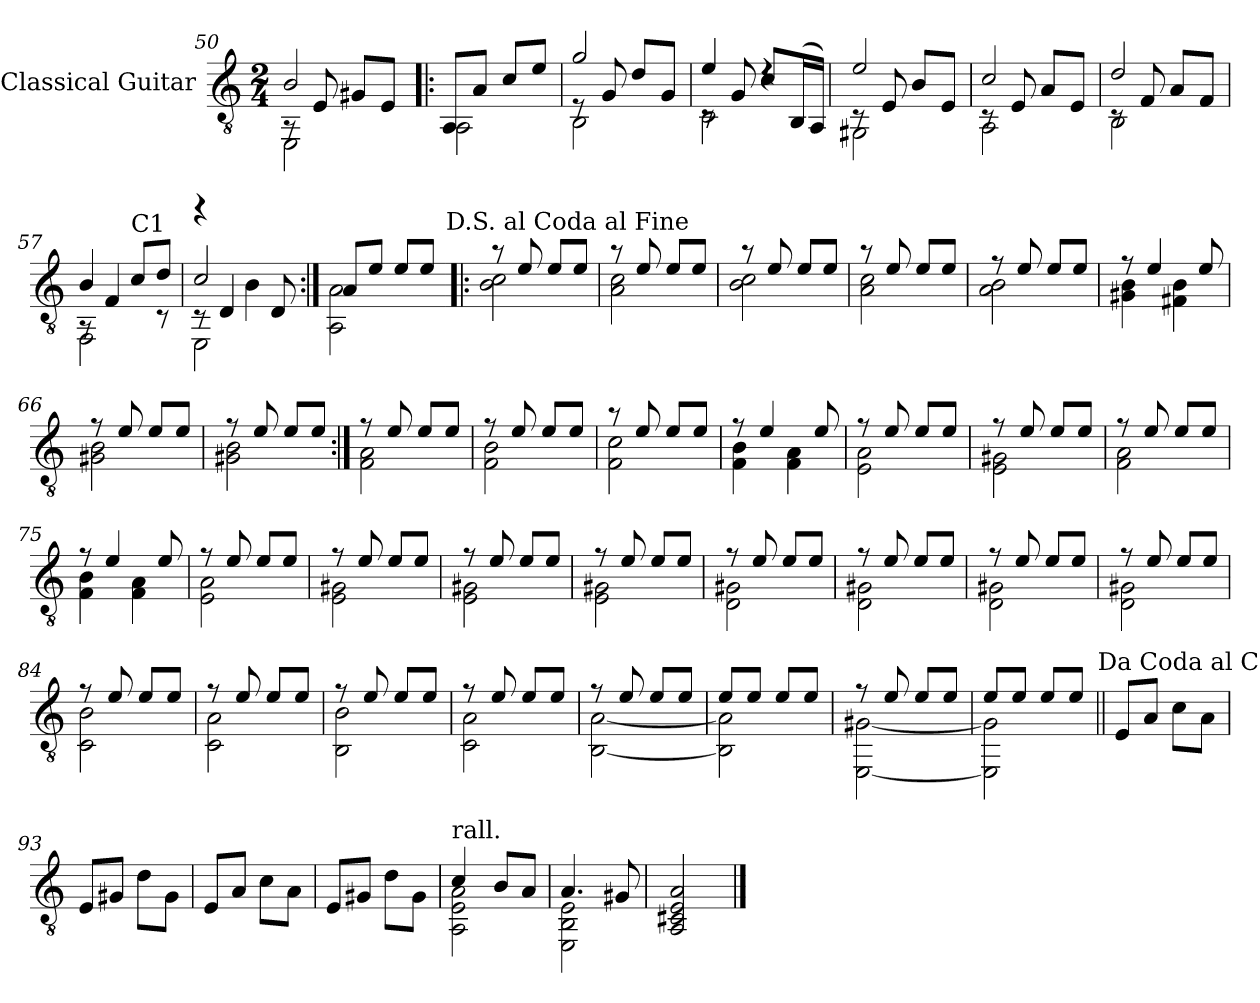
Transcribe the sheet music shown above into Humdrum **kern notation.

**kern
*part1
*staff1
*I"Classical Guitar
*I'Guit.
*clefGv2
*k[]
*M2/4
=50
*^
*	*^
8rAA	2EE\	2B/
8E/	.	.
8G#X/L	.	.
8E/J	.	.
*	*v	*v
=51!|:	=51!|:
8AA/L	2AA\
8A/J	.
8c/L	.
8e/J	.
=52	=52
*	*^
8rE	2BB<\	2g/
8G/	.	.
8d/L	.	.
8G/J	.	.
=53	=53	=53
8rC	2C<\	4e/
8G/	.	.
8c/L	.	4rd
(>16BB/L	.	.
16AA/JJ)	.	.
!!LO:LB:g=z	!!	!!
=54	=54	=54
8rC	2GG#X<\	2e/
8E/	.	.
8B/L	.	.
8E/J	.	.
=55	=55	=55
8rC	2AA\	2c/
8E/	.	.
8A/L	.	.
8E/J	.	.
=56	=56	=56
8rC	2BB<\	2d/
8F/	.	.
8A/L	.	.
8F/J	.	.
=57	=57	=57
8rAA	2FF<\	4B/
4F/	.	.
!	!	!LO:TX:a:t=C1
.	.	8c/L
8rC	.	8d/J
=58	=58	=58
*	*	*^
8rC	2EE\	2c/	4rbb
4D/	.	.	.
.	.	.	4B\
8D/	.	.	.
*	*v	*v	*v
=59:|!	=59:|!
8A/L	2AA\ 2A\
8e/J	.
8e/L	.
8e/J	.
!LO:TX:a:t=D.S. al Coda al Fine	!
!!LO:LB:g=z	!!
=60!|:	=60!|:
8r	2B\<<< 2c\<<<
8e/	.
8e/L	.
8e/J	.
=61	=61
8r	2A\< 2c\<
8e/	.
8e/L	.
8e/J	.
=62	=62
8r	2B\ 2c\
8e/	.
8e/L	.
8e/J	.
=63	=63
8r	2A\ 2c\
8e/	.
8e/L	.
8e/J	.
=64	=64
8r	2A\<<<< 2B\<<<<
8e/	.
8e/L	.
8e/J	.
=65	=65
8r	4G#X\< 4B\<
4e/	.
.	4F#X\< 4B\<
8e/	.
!!LO:LB:g=z	!!
=66	=66
8r	2G#X\< 2B\<
8e/	.
8e/L	.
8e/J	.
=67	=67
8r	2G#X\ 2B\
8e/	.
8e/L	.
8e/J	.
=68:|!	=68:|!
8r	2F\<<<< 2A\<<<<
8e/	.
8e/L	.
8e/J	.
=69	=69
8r	2F\<< 2B\<<
8e/	.
8e/L	.
8e/J	.
=70	=70
8r	2F\<< 2c\<<
8e/	.
8e/L	.
8e/J	.
=71	=71
8r	4F\ 4B\
4e/	.
.	4F\ 4A\
8e/	.
!!LO:LB:g=z	!!
=72	=72
8r	2E\<< 2A\<<
8e/	.
8e/L	.
8e/J	.
=73	=73
8r	2E\ 2G#X\
8e/	.
8e/L	.
8e/J	.
=74	=74
8r	2F\ 2A\
8e/	.
8e/L	.
8e/J	.
=75	=75
8r	4F\<< 4B\<<
4e/	.
.	4F\ 4A\
8e/	.
=76	=76
8r	2E\ 2A\
8e/	.
8e/L	.
8e/J	.
!!LO:LB:g=z	!!
=77	=77
8r	2E\ 2G#X\
8e/	.
8e/L	.
8e/J	.
=78	=78
8r	2E\ 2G#X\
8e/	.
8e/L	.
8e/J	.
=79	=79
8r	2E\ 2G#X\
8e/	.
8e/L	.
8e/J	.
=80	=80
8r	2D\< 2G#X\<
8e/	.
8e/L	.
8e/J	.
=81	=81
8r	2D\ 2G#X\
8e/	.
8e/L	.
8e/J	.
!!LO:LB:g=z	!!
=82	=82
8r	2D\ 2G#X\
8e/	.
8e/L	.
8e/J	.
=83	=83
8r	2D\ 2G#X\
8e/	.
8e/L	.
8e/J	.
=84	=84
8r	2C\<<< 2B\<<<
8e/	.
8e/L	.
8e/J	.
=85	=85
8r	2C\ 2A\
8e/	.
8e/L	.
8e/J	.
=86	=86
8r	2BB\ 2B\
8e/	.
8e/L	.
8e/J	.
!!LO:LB:g=z	!!
=87	=87
8r	2C\ 2A\
8e/	.
8e/L	.
8e/J	.
=88	=88
8r	[2BB\<< [2A\<<
8e/	.
8e/L	.
8e/J	.
=89	=89
8e/L	2BB\] 2A\]
8e/J	.
8e/L	.
8e/J	.
=90	=90
8r	[2EE\ [2G#X\
8e/	.
8e/L	.
8e/J	.
=91	=91
8e/L	2EE\] 2G#\]
8e/J	.
8e/L	.
8e/J	.
*v	*v
!LO:TX:a:t=Da Coda al Coda
!!LO:LB:g=z
=92||
8E/L
8A/J
8c\L
8A\J
=93
8E/L
8G#X/J
8d\L
8G#\J
=94
8E/L
8A/J
8c\L
8A\J
=95
8E/L
8G#X/J
8d\L
8G#\J
=96
*^
!LO:TX:a:t=rall.	!
4c/	2AA\<< 2E\<< 2A\<<
8B/L	.
8A/J	.
=97	=97
4.A/	2EE\<< 2BB\<< 2E\<<
8G#X/	.
*v	*v
=98
2AA/ 2C#X/ 2E/ 2A/
==
*-
